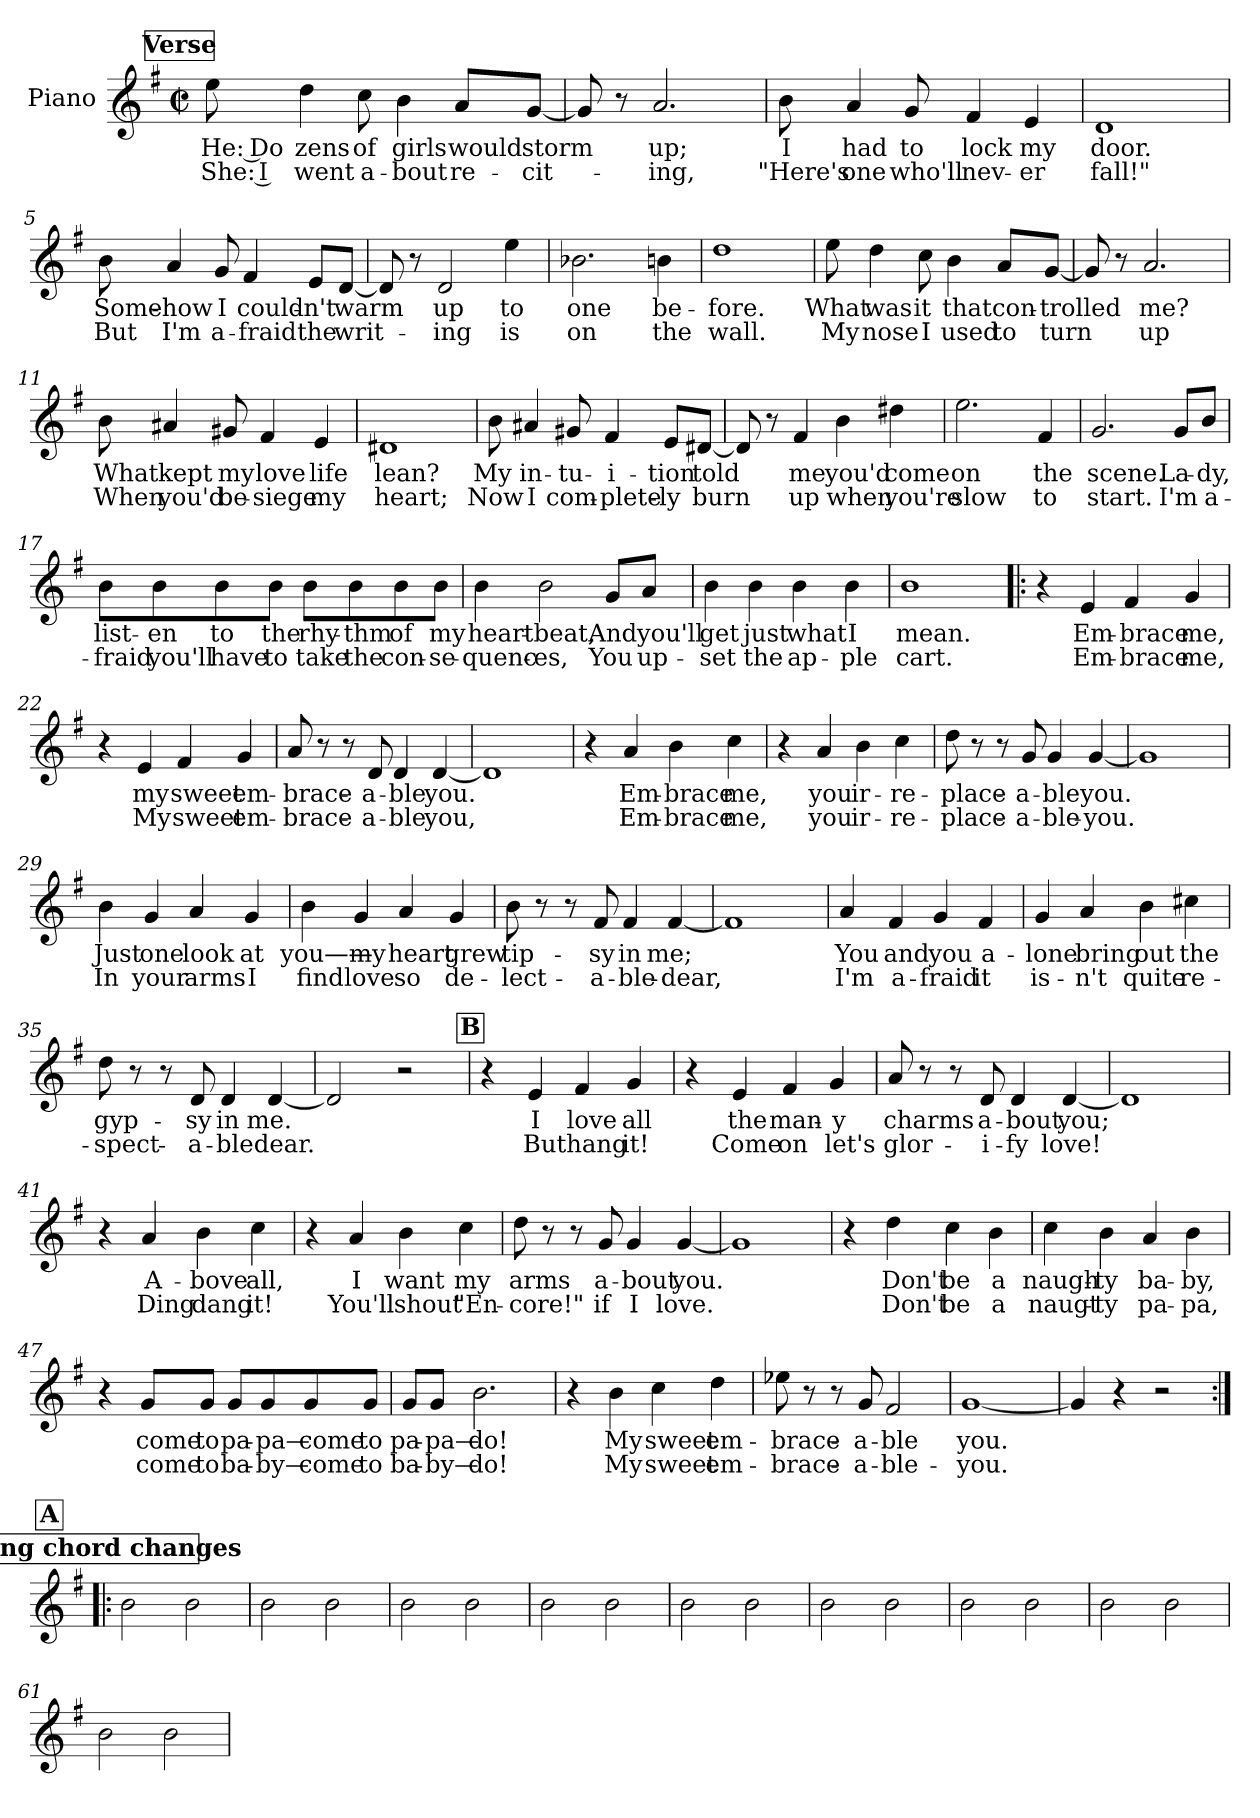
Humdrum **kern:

**kern	**text	**text
*part1	*part1	*part1
*staff1	*staff1	*staff1
*I"Piano	*	*
*I'Pno.	*	*
*clefG2	*	*
*k[f#]	*	*
*M2/2	*	*
*met(c|)	*	*
*MM100	*	*
!!LO:REH:place=s1:a:fs=14:t=Verse
=1	=1	=1
!	!LO:LY:b	!LO:LY:b
8ee\	He: Do	She: I
!	!LO:LY:b	!LO:LY:b
4dd\	-zens	went
!	!LO:LY:b	!LO:LY:b
8cc\	of	a-
!	!LO:LY:b	!LO:LY:b
4b\	girls	-bout
!	!LO:LY:b	!LO:LY:b
8a/L	would	re-
!	!LO:LY:b	!LO:LY:b
[8g/J	storm	-cit-
=2	=2	=2
8g/]	.	.
8r	.	.
!	!LO:LY:b	!LO:LY:b
2.a/	up;	ing,
=3	=3	=3
!	!LO:LY:b	!LO:LY:b
8b\	I	"Here's
!	!LO:LY:b	!LO:LY:b
4a/	had	one
!	!LO:LY:b	!LO:LY:b
8g/	to	who'll
!	!LO:LY:b	!LO:LY:b
4f#/	lock	nev-
!	!LO:LY:b	!LO:LY:b
4e/	my	-er
=4	=4	=4
!	!LO:LY:b	!LO:LY:b
1d	door.	fall!"
!!LO:LB:g=z
=5	=5	=5
!	!LO:LY:b	!LO:LY:b
8b\	Some-	But
!	!LO:LY:b	!LO:LY:b
4a/	-how	I'm
!	!LO:LY:b	!LO:LY:b
8g/	I	a-
!	!LO:LY:b	!LO:LY:b
4f#/	could-	-fraid
!	!LO:LY:b	!LO:LY:b
8e/L	-n't	the
!	!LO:LY:b	!LO:LY:b
[8d/J	warm	writ-
=6	=6	=6
8d/]	.	.
8r	.	.
!	!LO:LY:b	!LO:LY:b
2d/	up	ing
!	!LO:LY:b	!LO:LY:b
4ee\	to	is
=7	=7	=7
!	!LO:LY:b	!LO:LY:b
2.b-X\	one	on
!	!LO:LY:b	!LO:LY:b
4bn\	be-	the
=8	=8	=8
!	!LO:LY:b	!LO:LY:b
1dd	-fore.	wall.
!!LO:LB:g=z
=9	=9	=9
!	!LO:LY:b	!LO:LY:b
8ee\	What	My
!	!LO:LY:b	!LO:LY:b
4dd\	was	nose
!	!LO:LY:b	!LO:LY:b
8cc\	it	I
!	!LO:LY:b	!LO:LY:b
4b\	that	used
!	!LO:LY:b	!LO:LY:b
8a/L	con-	to
!	!LO:LY:b	!LO:LY:b
[8g/J	-trolled	turn
=10	=10	=10
8g/]	.	.
8r	.	.
!	!LO:LY:b	!LO:LY:b
2.a/	me?	up
=11	=11	=11
!	!LO:LY:b	!LO:LY:b
8b\	What	When
!	!LO:LY:b	!LO:LY:b
4a#X/	kept	you'd
!	!LO:LY:b	!LO:LY:b
8g#X/	my	be-
!	!LO:LY:b	!LO:LY:b
4f#/	love	-siege
!	!LO:LY:b	!LO:LY:b
4e/	life	my
=12	=12	=12
!	!LO:LY:b	!LO:LY:b
1d#X	lean?	heart;
!!LO:LB:g=z
=13	=13	=13
!	!LO:LY:b	!LO:LY:b
8b\	My	Now
!	!LO:LY:b	!LO:LY:b
4a#X/	in-	I
!	!LO:LY:b	!LO:LY:b
8g#X/	-tu-	com-
!	!LO:LY:b	!LO:LY:b
4f#/	-i-	-plete-
!	!LO:LY:b	!LO:LY:b
8e/L	-tion	-ly
!	!LO:LY:b	!LO:LY:b
[8d#X/J	told	burn
=14	=14	=14
8d#/]	.	.
8r	.	.
!	!LO:LY:b	!LO:LY:b
4f#/	me	up
!	!LO:LY:b	!LO:LY:b
4b\	you'd	when
!	!LO:LY:b	!LO:LY:b
4dd#X\	come	you're
=15	=15	=15
!	!LO:LY:b	!LO:LY:b
2.ee\	on	slow
!	!LO:LY:b	!LO:LY:b
4f#/	the	to
=16	=16	=16
!	!LO:LY:b	!LO:LY:b
2.g/	scene.	start.
!	!LO:LY:b	!LO:LY:b
8g/L	La-	I'm
!	!LO:LY:b	!LO:LY:b
8b/J	-dy,	a-
!!LO:LB:g=z
=17	=17	=17
!	!LO:LY:b	!LO:LY:b
8b\L	list-	-fraid
!	!LO:LY:b	!LO:LY:b
8b\	-en	you'll
!	!LO:LY:b	!LO:LY:b
8b\	to	have
!	!LO:LY:b	!LO:LY:b
8b\J	the	to
!	!LO:LY:b	!LO:LY:b
8b\L	rhy-	take
!	!LO:LY:b	!LO:LY:b
8b\	-thm	the
!	!LO:LY:b	!LO:LY:b
8b\	of	con-
!	!LO:LY:b	!LO:LY:b
8b\J	my	-se-
=18	=18	=18
!	!LO:LY:b	!LO:LY:b
4b\	heart-	-quenc-
!	!LO:LY:b	!LO:LY:b
2b\	-beat,	-es,
!	!LO:LY:b	!LO:LY:b
8g/L	And	You
!	!LO:LY:b	!LO:LY:b
8a/J	you'll	up-
!!LO:LB:g=z
=19	=19	=19
!	!LO:LY:b	!LO:LY:b
4b\	get	-set
!	!LO:LY:b	!LO:LY:b
4b\	just	the
!	!LO:LY:b	!LO:LY:b
4b\	what	ap-
!	!LO:LY:b	!LO:LY:b
4b\	I	-ple
=20	=20	=20
!	!LO:LY:b	!LO:LY:b
1b	mean.	cart.
!!LO:PB:g=z
=21!|:	=21!|:	=21!|:
!!LO:REH:place=s1:a:fs=14:t=Refrain
!!LO:REH:place=s1:a:fs=14:t=A
*MM90	*	*
4r	.	.
!	!LO:LY:b	!LO:LY:b
4e/	Em-	Em-
!	!LO:LY:b	!LO:LY:b
4f#/	-brace	-brace
!	!LO:LY:b	!LO:LY:b
4g/	me,	me,
=22	=22	=22
4r	.	.
!	!LO:LY:b	!LO:LY:b
4e/	my	My
!	!LO:LY:b	!LO:LY:b
4f#/	sweet	sweet
!	!LO:LY:b	!LO:LY:b
4g/	em-	em-
=23	=23	=23
!	!LO:LY:b	!LO:LY:b
8a/	-brace-	-brace-
8r	.	.
8r	.	.
!	!LO:LY:b	!LO:LY:b
8d/	-a-	-a-
!	!LO:LY:b	!LO:LY:b
4d/	-ble	-ble
!	!LO:LY:b	!LO:LY:b
[4d/	you.	you,
=24	=24	=24
1d]	.	.
!!LO:LB:g=z
=25	=25	=25
4r	.	.
!	!LO:LY:b	!LO:LY:b
4a/	Em-	Em-
!	!LO:LY:b	!LO:LY:b
4b\	-brace	-brace
!	!LO:LY:b	!LO:LY:b
4cc\	me,	me,
=26	=26	=26
4r	.	.
!	!LO:LY:b	!LO:LY:b
4a/	you	you
!	!LO:LY:b	!LO:LY:b
4b\	ir-	ir-
!	!LO:LY:b	!LO:LY:b
4cc\	-re-	-re-
=27	=27	=27
!	!LO:LY:b	!LO:LY:b
8dd\	-place-	-place-
8r	.	.
8r	.	.
!	!LO:LY:b	!LO:LY:b
8g/	-a-	-a-
!	!LO:LY:b	!LO:LY:b
4g/	-ble	-ble-
!	!LO:LY:b	!LO:LY:b
[4g/	you.	-you.
=28	=28	=28
1g]	.	.
!!LO:LB:g=z
=29	=29	=29
!	!LO:LY:b	!LO:LY:b
4b\	Just	In
!	!LO:LY:b	!LO:LY:b
4g/	one	your
!	!LO:LY:b	!LO:LY:b
4a/	look	arms
!	!LO:LY:b	!LO:LY:b
4g/	at	I
=30	=30	=30
!	!LO:LY:b	!LO:LY:b
4b\	-you——	find
!	!LO:LY:b	!LO:LY:b
4g/	my	love
!	!LO:LY:b	!LO:LY:b
4a/	heart	so
!	!LO:LY:b	!LO:LY:b
4g/	grew	de-
=31	=31	=31
!	!LO:LY:b	!LO:LY:b
8b\	tip-	-lect-
8r	.	.
8r	.	.
!	!LO:LY:b	!LO:LY:b
8f#/	-sy	-a-
!	!LO:LY:b	!LO:LY:b
4f#/	in	-ble-
!	!LO:LY:b	!LO:LY:b
[4f#/	me;	-dear,
=32	=32	=32
1f#]	.	.
!!LO:LB:g=z
=33	=33	=33
!	!LO:LY:b	!LO:LY:b
4a/	You	I'm
!	!LO:LY:b	!LO:LY:b
4f#/	and	a-
!	!LO:LY:b	!LO:LY:b
4g/	you	-fraid
!	!LO:LY:b	!LO:LY:b
4f#/	a-	it
=34	=34	=34
!	!LO:LY:b	!LO:LY:b
4g/	-lone	is-
!	!LO:LY:b	!LO:LY:b
4a/	bring	-n't
!	!LO:LY:b	!LO:LY:b
4b\	out	quite
!	!LO:LY:b	!LO:LY:b
4cc#X\	the	re-
=35	=35	=35
!	!LO:LY:b	!LO:LY:b
8dd\	gyp-	-spect-
8r	.	.
8r	.	.
!	!LO:LY:b	!LO:LY:b
8d/	-sy	-a-
!	!LO:LY:b	!LO:LY:b
4d/	in	-ble
!	!LO:LY:b	!LO:LY:b
[4d/	me.	dear.
=36	=36	=36
2d/]	.	.
2r	.	.
!!LO:LB:g=z
!!LO:REH:place=s1:a:fs=14:t=B
=37	=37	=37
4r	.	.
!	!LO:LY:b	!LO:LY:b
4e/	I	But
!	!LO:LY:b	!LO:LY:b
4f#/	love	hang
!	!LO:LY:b	!LO:LY:b
4g/	all	it!
=38	=38	=38
4r	.	.
!	!LO:LY:b	!LO:LY:b
4e/	the	Come
!	!LO:LY:b	!LO:LY:b
4f#/	man-	on
!	!LO:LY:b	!LO:LY:b
4g/	-y	let's
=39	=39	=39
!	!LO:LY:b	!LO:LY:b
8a/	charms	glor-
8r	.	.
8r	.	.
!	!LO:LY:b	!LO:LY:b
8d/	a-	-i-
!	!LO:LY:b	!LO:LY:b
4d/	-bout	-fy
!	!LO:LY:b	!LO:LY:b
[4d/	you;	love!
=40	=40	=40
1d]	.	.
!!LO:LB:g=z
=41	=41	=41
4r	.	.
!	!LO:LY:b	!LO:LY:b
4a/	A-	Ding
!	!LO:LY:b	!LO:LY:b
4b\	-bove	dang
!	!LO:LY:b	!LO:LY:b
4cc\	all,	it!
=42	=42	=42
4r	.	.
!	!LO:LY:b	!LO:LY:b
4a/	I	You'll
!	!LO:LY:b	!LO:LY:b
4b\	want	shout
!	!LO:LY:b	!LO:LY:b
4cc\	my	"En-
=43	=43	=43
!	!LO:LY:b	!LO:LY:b
8dd\	arms	-core!"
8r	.	.
8r	.	.
!	!LO:LY:b	!LO:LY:b
8g/	a-	if
!	!LO:LY:b	!LO:LY:b
4g/	-bout	I
!	!LO:LY:b	!LO:LY:b
[4g/	you.	love.
=44	=44	=44
1g]	.	.
!!LO:LB:g=z
=45	=45	=45
4r	.	.
!	!LO:LY:b	!LO:LY:b
4dd\	Don't	Don't
!	!LO:LY:b	!LO:LY:b
4cc\	be	be
!	!LO:LY:b	!LO:LY:b
4b\	a	a
=46	=46	=46
!	!LO:LY:b	!LO:LY:b
4cc\	naugh-	naugt-
!	!LO:LY:b	!LO:LY:b
4b\	-ty	-ty
!	!LO:LY:b	!LO:LY:b
4a/	ba-	pa-
!	!LO:LY:b	!LO:LY:b
4b\	-by,	-pa,
=47	=47	=47
4r	.	.
!	!LO:LY:b	!LO:LY:b
8g/L	come	come
!	!LO:LY:b	!LO:LY:b
8g/J	to	to
!	!LO:LY:b	!LO:LY:b
8g/L	pa-	ba-
!	!LO:LY:b	!LO:LY:b
8g/	-pa—	-by—
!	!LO:LY:b	!LO:LY:b
8g/	come	come
!	!LO:LY:b	!LO:LY:b
8g/J	to	to
=48	=48	=48
!	!LO:LY:b	!LO:LY:b
8g/L	pa-	ba-
!	!LO:LY:b	!LO:LY:b
8g/J	-pa—	-by—
!	!LO:LY:b	!LO:LY:b
2.b\	do!	do!
!!LO:LB:g=z
=49	=49	=49
4r	.	.
!	!LO:LY:b	!LO:LY:b
4b\	My	My
!	!LO:LY:b	!LO:LY:b
4cc\	sweet	sweet
!	!LO:LY:b	!LO:LY:b
4dd\	em-	em-
=50	=50	=50
!	!LO:LY:b	!LO:LY:b
8ee-X\	-brace-	-brace-
8r	.	.
8r	.	.
!	!LO:LY:b	!LO:LY:b
8g/	-a-	-a-
!	!LO:LY:b	!LO:LY:b
2f#/	-ble	-ble-
=51	=51	=51
!	!LO:LY:b	!LO:LY:b
[1g	you.	-you.
=52	=52	=52
4g/]	.	.
4r	.	.
2r	.	.
!!LO:PB:g=z
!!LO:REH:place=s1:a:fs=14:t=
!!LO:REH:place=s1:a:i:fs=12:t=simple swing chord changes
!!LO:REH:place=s1:a:fs=14:t=
!!LO:REH:place=s1:a:fs=14:t=A
=53:|!|:	=53:|!|:	=53:|!|:
2b	.	.
2b	.	.
=54	=54	=54
2b	.	.
2b	.	.
=55	=55	=55
2b	.	.
2b	.	.
=56	=56	=56
2b	.	.
2b	.	.
=57	=57	=57
2b	.	.
2b	.	.
=58	=58	=58
2b	.	.
2b	.	.
=59	=59	=59
2b	.	.
2b	.	.
=60	=60	=60
2b	.	.
2b	.	.
!!LO:LB:g=z
=61	=61	=61
2b	.	.
2b	.	.
=	=	=
*-	*-	*-
